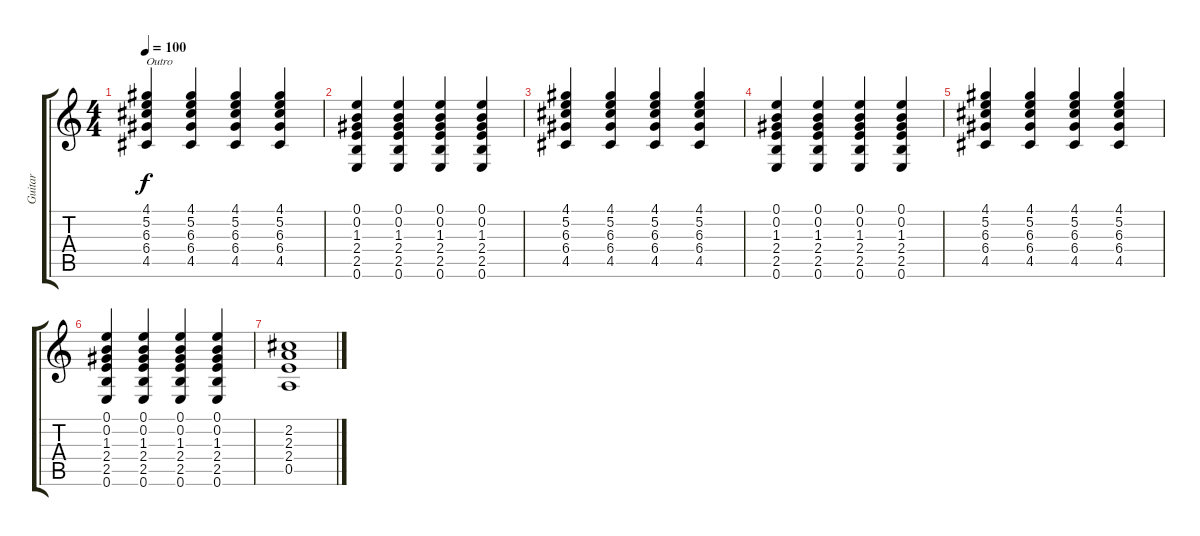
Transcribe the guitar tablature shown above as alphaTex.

\track ("Guitar" "Guitar") {instrument acousticguitarsteel}
\staff {score tabs}
\tuning (E4 B3 G3 D3 A2 E2) {hide}
\ts (4 4)
\tempo 100
\clef g2
\ks c
(4.1 5.2 6.3 6.4 4.5).4{txt "Outro" dy f} (4.1 5.2 6.3 6.4 4.5).4 (4.1 5.2 6.3 6.4 4.5).4 (4.1 5.2 6.3 6.4 4.5).4 |
(0.1 0.2 1.3 2.4 2.5 0.6).4 (0.1 0.2 1.3 2.4 2.5 0.6).4 (0.1 0.2 1.3 2.4 2.5 0.6).4 (0.1 0.2 1.3 2.4 2.5 0.6).4 |
(4.1 5.2 6.3 6.4 4.5).4 (4.1 5.2 6.3 6.4 4.5).4 (4.1 5.2 6.3 6.4 4.5).4 (4.1 5.2 6.3 6.4 4.5).4 |
(0.1 0.2 1.3 2.4 2.5 0.6).4 (0.1 0.2 1.3 2.4 2.5 0.6).4 (0.1 0.2 1.3 2.4 2.5 0.6).4 (0.1 0.2 1.3 2.4 2.5 0.6).4 |
(4.1 5.2 6.3 6.4 4.5).4 (4.1 5.2 6.3 6.4 4.5).4 (4.1 5.2 6.3 6.4 4.5).4 (4.1 5.2 6.3 6.4 4.5).4 |
(0.1 0.2 1.3 2.4 2.5 0.6).4 (0.1 0.2 1.3 2.4 2.5 0.6).4 (0.1 0.2 1.3 2.4 2.5 0.6).4 (0.1 0.2 1.3 2.4 2.5 0.6).4 |
(2.2 2.3 2.4 0.5).1
